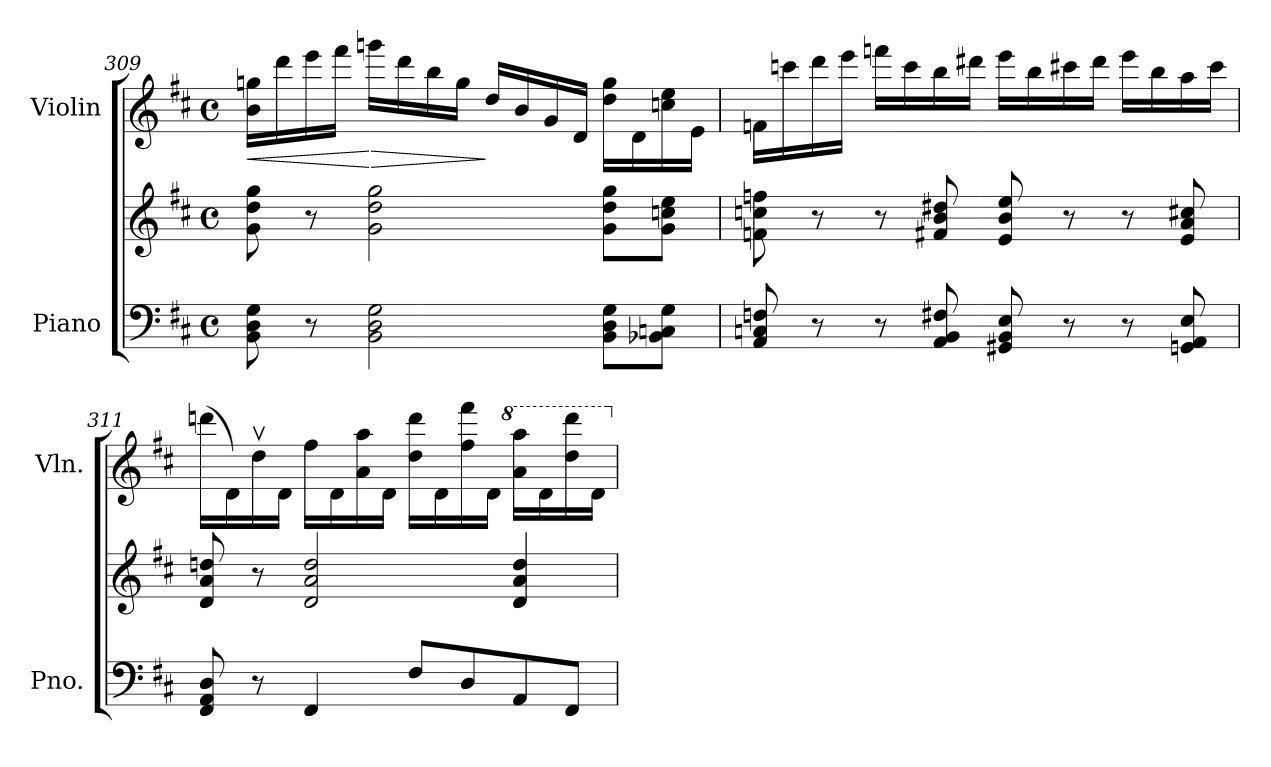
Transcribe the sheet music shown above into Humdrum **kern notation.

**kern	**kern	**kern	**dynam
*part2	*part2	*part1	*part1
*staff3	*staff2	*staff1	*staff1
*I"Piano	*	*I"Violin	*
*I'Pno.	*	*I'Vln.	*
!!LO:PB:g=z
*clefF4	*clefG2	*clefG2	*
*k[f#c#]	*k[f#c#]	*k[f#c#]	*
*M4/4	*M4/4	*M4/4	*
*met(c)	*met(c)	*met(c)	*
=309	=309	=309	=309
!	!	!	!LO:HP:b
8BB\ 8D\ 8G\	8g\ 8dd\ 8gg\	16b\ 16ggn\LL	<
.	.	16ddd\	.
8r	8r	16eee\	.
.	.	16fff#\JJ	.
!	!	!	!LO:HP:n=1:b
2BB\ 2D\ 2G\	2g\ 2dd\ 2gg\	16gggn\LL	[ >
.	.	16ddd\	.
.	.	16bb\	.
.	.	16gg\JJ	.
.	.	16dd/LL	]
.	.	16b/	.
.	.	16g/	.
.	.	16d/JJ	.
8BB\ 8D\ 8G\L	8g\ 8dd\ 8gg\L	16dd\ 16gg\LL	.
.	.	16d\	.
8BB-X\ 8Cn\ 8G\J	8g\ 8ccn\ 8ee\J	16ccn\ 16ee\	.
.	.	16e\JJ	.
=310	=310	=310	=310
8AA/ 8Cn/ 8Fn/	8fn\ 8ccn\ 8ffn\	16fn\LL	.
.	.	16cccn\	.
8r	8r	16ddd\	.
.	.	16eee\JJ	.
8r	8r	16fffn\LL	.
.	.	16ccc\	.
8AA/ 8BB/ 8F#X/	8f#X/ 8b/ 8dd#X/	16bb\	.
.	.	16ddd#X\JJ	.
8GG#X/ 8BB/ 8E/	8e/ 8b/ 8ee/	16eee\LL	.
.	.	16bb\	.
8r	8r	16ccc#X\	.
.	.	16ddd#\JJ	.
8r	8r	16eee\LL	.
.	.	16bb\	.
8GGn/ 8AA/ 8E/	8e/ 8a/ 8cc#X/	16aa\	.
.	.	16ccc#\JJ	.
!!LO:LB:g=z
=311	=311	=311	=311
*	*	*^	*
8FF#/ 8AA/ 8D/	8d/ 8a/ 8ddn/	16ryy	(>16dddn\LL	.
.	.	16ryy	16d\)	.
8r	8r	16ryy	16ddv\	.
.	.	16ryy	16d\JJ	.
4FF#/	2d/ 2a/ 2dd/	16ryy	16ff#\LL	.
.	.	16ryy	16d\	.
.	.	16ryy	16a\ 16aa\	.
.	.	16ryy	16d\JJ	.
8F#/L	.	16ryy	16dd\ 16ddd\LL	.
.	.	16ryy	16d\	.
8D/	.	16ryy	16ff#\ 16fff#\	.
.	.	16ryy	16d\JJ	.
*	*	*8va	*	*
8AA/	4d/ 4a/ 4dd/	16ryy	16aa\ 16aaa\LL	.
.	.	16d/yy	16dd\	.
*	*	*8va	*	*
8FF#/J	.	16ryy	16ddd\ 16dddd\	.
.	.	16d/yy	16dd\JJ	.
*	*	*X8va	*	*
*	*	*X8va	*	*
*	*	*v	*v	*
=	=	=	=
*-	*-	*-	*-
